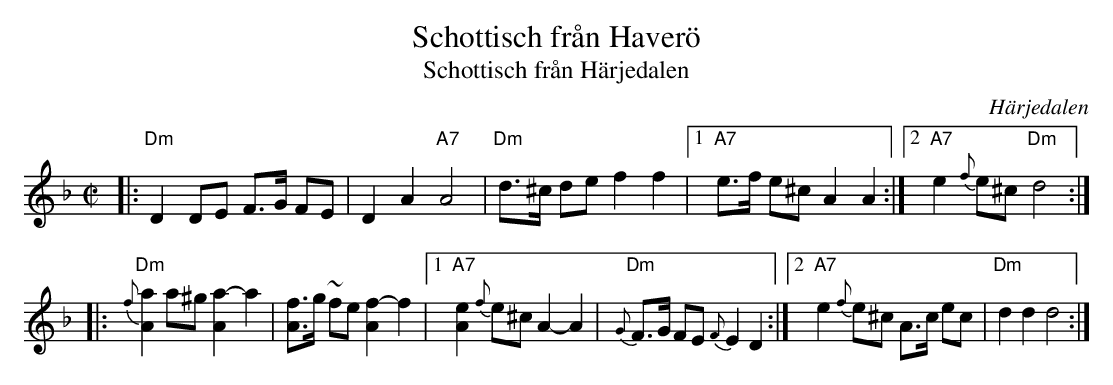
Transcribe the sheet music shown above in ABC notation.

X:1
T: Schottisch fr\aan Haver\"o
T: Schottisch fr\aan H\"arjedalen
O: H\"arjedalen
M: C|
L: 1/8
K: Dm
|: "Dm"D2 DE F>G FE | D2 A2 "A7"A4 | "Dm"d>^c de f2 f2 \
|1 "A7"e>f e^c A2 A2 :|2 "A7"e2 {f}e^c "Dm"d4 :|
|: "Dm"{f}[a2A2] a^g [a2A2]- a2 | [fA]>g ~fe [f2A2]- f2 \
|1 "A7"[e2A2] {f}e^c A2- A2 | "Dm"{G}F>G FE {F}E2 D2 \
:|2 "A7"e2 {f}e^c A>c ec | "Dm"d2 d2 d4 :|
